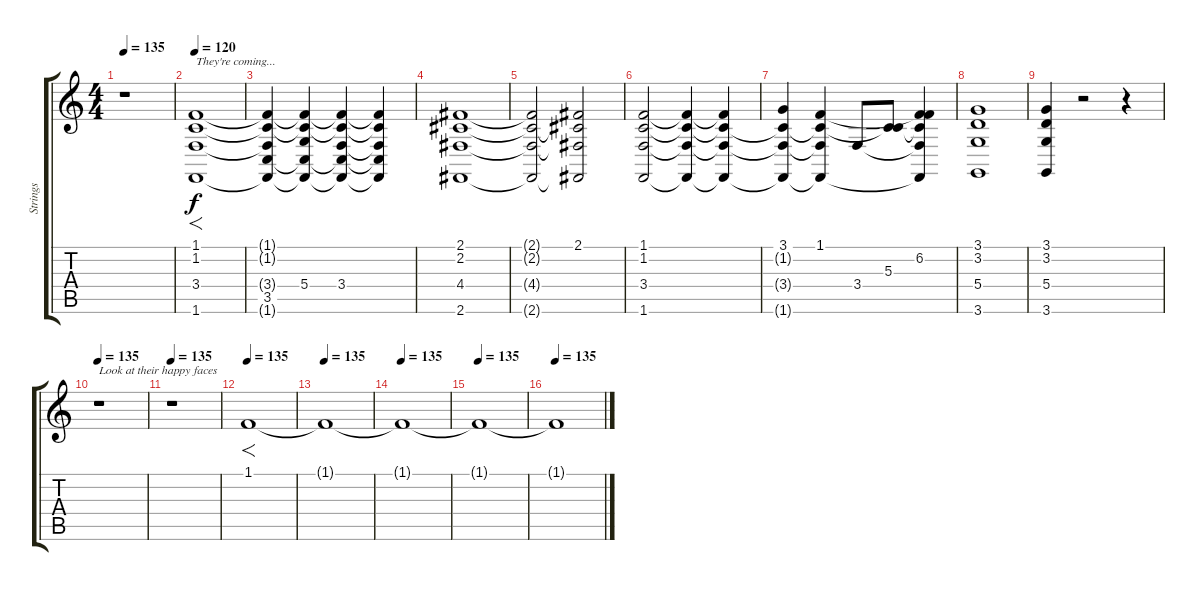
\track ("Strings" "Strings") {instrument stringensemble1}
\staff {score tabs}
\tuning (E4 B3 G3 D3 A2 E2) {hide}
\ts (4 4)
\tempo 135
\clef g2
\ks c
r.1{dy f instrument stringensemble1} |
\tempo 120
(1.1 1.2 3.4 1.6).1{f txt "They're coming..."} |
(1.1{t} 1.2{t} 3.4{t} 3.5 1.6{t}).4 (1.1{t} 1.2{t} 5.4 3.5{t} 1.6{t}).4 (1.1{t} 1.2{t} 3.4 3.5{t} 1.6{t}).4 (1.1{t} 1.2{t} 3.4{t} 3.5{t} 1.6{t}).4 |
(2.1 2.2 4.4 2.6).1 |
(2.1{t} 2.2{t} 4.4{t} 2.6{t}).2 (2.1 2.2{t} 4.4{t} 2.6{t}).2 |
(1.1 1.2 3.4 1.6).2 (1.1{t} 1.2{t} 3.4{t} 1.6{t}).4 (1.1{t} 1.2{t} 3.4{t} 1.6{t}).4 |
(3.1 1.2{t} 3.4{t} 1.6{t}).4 (1.1 1.2{t} 3.4{t} 1.6{t}).4 3.4.8 (1.2{t} 5.3).8 (1.1{t} 6.2 5.3{t} 3.4{t} 1.6{t}).4 |
(3.1 3.2 5.4 3.6).1 |
(3.1 3.2 5.4 3.6).4 r.2 r.4 |
\tempo 135
r.1{txt "Look at their happy faces"} |
\tempo 135
r.1 |
\tempo 135
1.1.1{f volume 10} |
\tempo 135
1.1{t}.1 |
\tempo 135
1.1{t}.1 |
\tempo 135
1.1{t}.1 |
\tempo 135
1.1{t}.1
